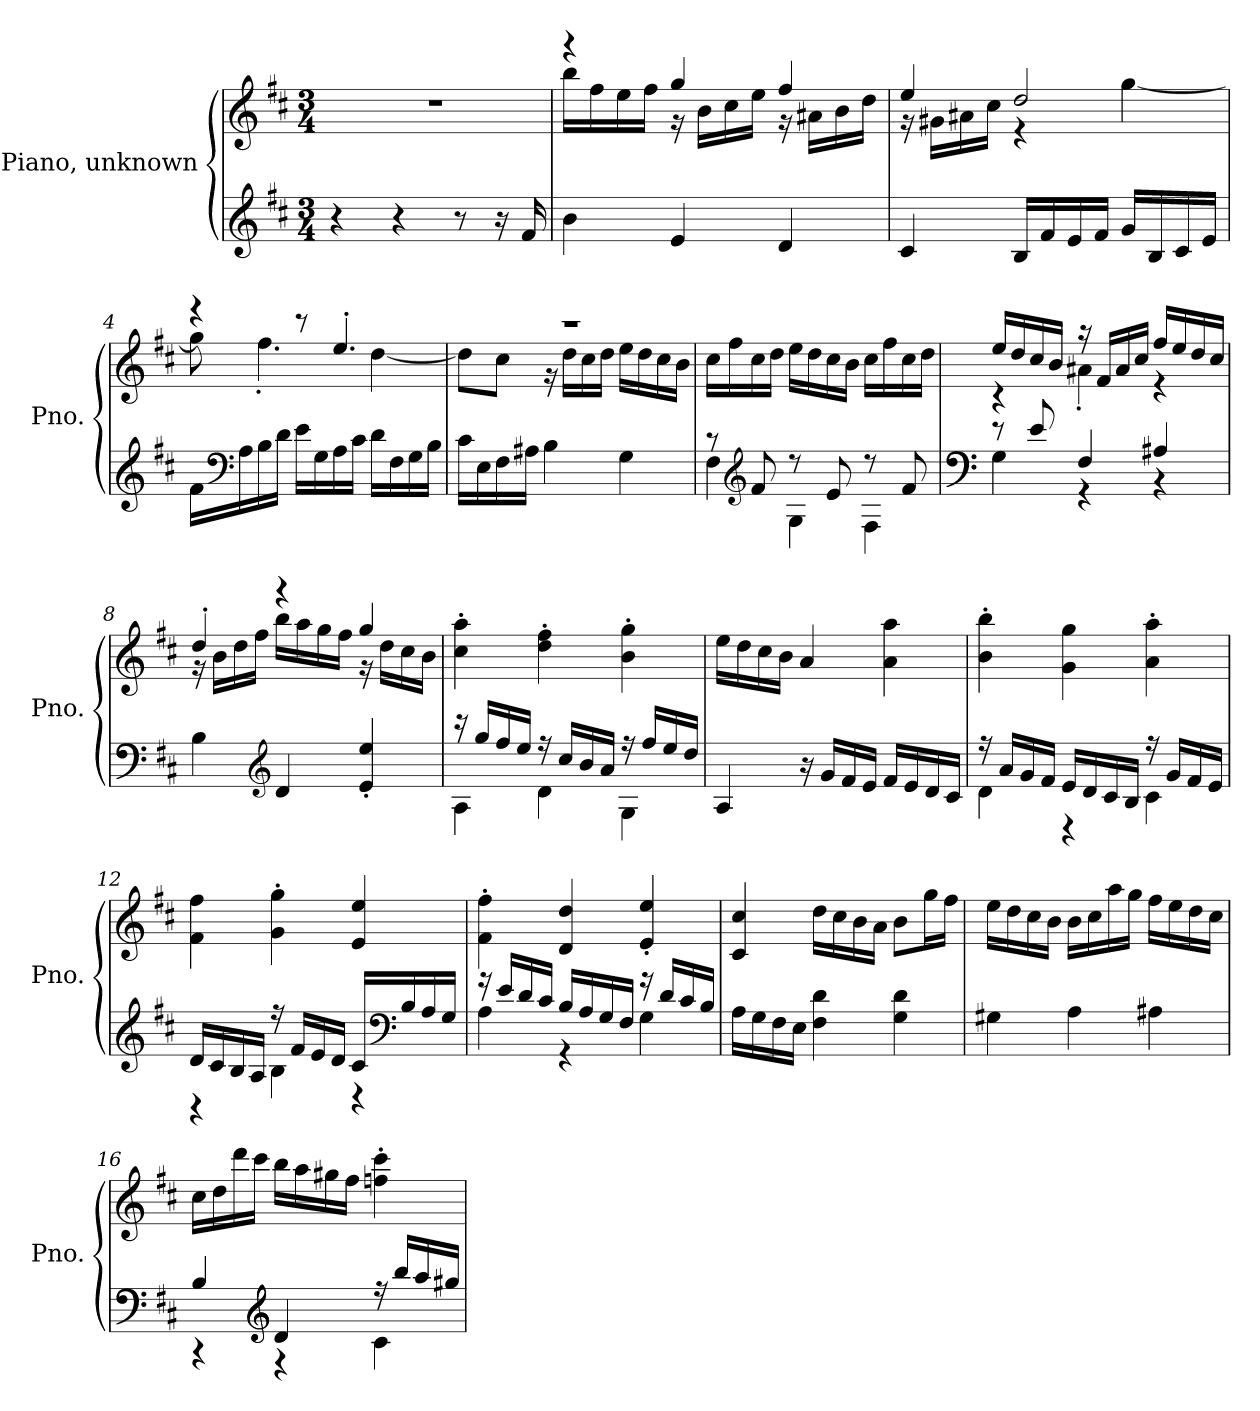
**kern	**kern
*part1	*part1
*staff2	*staff1
*I"Piano, unknown	*
*I'Pno.	*
*clefG2	*clefG2
*k[f#c#]	*k[f#c#]
*M3/4	*M3/4
*MM102	*MM102
=1	=1
4r	2.r
4r	.
8r	.
16r	.
16f#/	.
=2	=2
*	*^
4b\	4r	16bb\LL
.	.	16ff#\
.	.	16ee\
.	.	16ff#\JJ
4e/	4gg/	16r
.	.	16b\LL
.	.	16cc#\
.	.	16ee\JJ
4d/	4ff#/	16r
.	.	16a#X\LL
.	.	16b\
.	.	16dd\JJ
=3	=3	=3
4c#/	4ee/	16r
.	.	16g#X\LL
.	.	16a#X\
.	.	16cc#\JJ
16B/LL	2dd/	4r
16f#/	.	.
16e/	.	.
16f#/JJ	.	.
16g/LL	.	[4gg\
16B/	.	.
16c#/	.	.
16e/JJ	.	.
!!LO:LB:g=z	!!
=4	=4	=4
16f#\LL	4r	8gg\]
*clefF4	*	*
16A\	.	.
16B\	.	4.ff#'\
16d\JJ	.	.
16e\LL	8r	.
16G\	.	.
16A\	4.ee'/	.
16c#\JJ	.	.
16d\LL	.	[4dd\
16F#\	.	.
16G\	.	.
16B\JJ	.	.
=5	=5	=5
16c#\LL	2.r	8dd\L]
16E\	.	.
16F#\	.	8cc#\J
16A#X\JJ	.	.
4B\	.	16r
.	.	16dd\LL
.	.	16cc#\
.	.	16dd\JJ
4G\	.	16ee\LL
.	.	16dd\
.	.	16cc#\
.	.	16b\JJ
*	*v	*v
=6	=6
*^	*
8r	4F#\	16cc#\LL
.	.	16ff#\
*clefG2	*	*
8f#/	.	16cc#\
.	.	16dd\JJ
8r	4G\	16ee\LL
.	.	16dd\
8e/	.	16cc#\
.	.	16b\JJ
8r	4F#\	16cc#\LL
.	.	16ff#\
8f#/	.	16cc#\
.	.	16dd\JJ
!!LO:LB:g=z
=7	=7	=7
*clefF4	*	*
*	*	*^
8r	4G\	16ee/LL	4r
.	.	16dd/	.
8e/	.	16cc#/	.
.	.	16b/JJ	.
4F#/	4r	16r	4a#X'\
.	.	16f#/LL	.
.	.	16a#/	.
.	.	16cc#/JJ	.
4A#X/	4r	16ff#/LL	4r
.	.	16ee/	.
.	.	16dd/	.
.	.	16cc#/JJ	.
*v	*v	*	*
=8	=8	=8
4B\	4dd'/	16r
.	.	16b\LL
.	.	16dd\
.	.	16ff#\JJ
*clefG2	*	*
4d/	4r	16bb\LL
.	.	16aa\
.	.	16gg\
.	.	16ff#\JJ
4e/' 4ee/'	4gg/	16r
.	.	16dd\LL
.	.	16cc#\
.	.	16b\JJ
*	*v	*v
=9	=9
*^	*
16r	4A\	4cc#\' 4aa\'
16gg/LL	.	.
16ff#/	.	.
16ee/JJ	.	.
16r	4d\	4dd\' 4ff#\'
16cc#/LL	.	.
16b/	.	.
16a/JJ	.	.
16r	4G\	4b\' 4gg\'
16ff#/LL	.	.
16ee/	.	.
16dd/JJ	.	.
*v	*v	*
!!LO:LB:g=z
=10	=10
4A/	16ee\LL
.	16dd\
.	16cc#\
.	16b\JJ
16r	4a/
16g/LL	.
16f#/	.
16e/JJ	.
16f#/LL	4a\ 4aa\
16e/	.
16d/	.
16c#/JJ	.
=11	=11
*^	*
16r	4d\	4b\' 4bb\'
16a/LL	.	.
16g/	.	.
16f#/JJ	.	.
16e/LL	4r	4g\ 4gg\
16d/	.	.
16c#/	.	.
16B/JJ	.	.
16r	4c#\	4a\' 4aa\'
16g/LL	.	.
16f#/	.	.
16e/JJ	.	.
=12	=12	=12
16d/LL	4r	4f#\ 4ff#\
16c#/	.	.
16B/	.	.
16A/JJ	.	.
16r	4B\	4g\' 4gg\'
16f#/LL	.	.
16e/	.	.
16d/JJ	.	.
16c#/LL	4r	4e/ 4ee/
*clefF4	*	*
16B/	.	.
16A/	.	.
16G/JJ	.	.
!!LO:LB:g=z
=13	=13	=13
16r	4A\	4f#\' 4ff#\'
16e/LL	.	.
16d/	.	.
16c#/JJ	.	.
16B/LL	4r	4d/ 4dd/
16A/	.	.
16G/	.	.
16F#/JJ	.	.
16r	4G\	4e/' 4ee/'
16d/LL	.	.
16c#/	.	.
16B/JJ	.	.
*v	*v	*
=14	=14
16A\LL	4c#/ 4cc#/
16G\	.
16F#\	.
16E\JJ	.
4F#\ 4d\	16dd\LL
.	16cc#\
.	16b\
.	16a\JJ
4G\ 4d\	8b\L
.	16gg\L
.	16ff#\JJ
=15	=15
4G#X\	16ee\LL
.	16dd\
.	16cc#\
.	16b\JJ
4A\	16b\LL
.	16cc#\
.	16aa\
.	16gg\JJ
4A#X\	16ff#\LL
.	16ee\
.	16dd\
.	16cc#\JJ
!!LO:LB:g=z
=16	=16
*^	*
4B/	4r	16cc#\LL
.	.	16dd\
.	.	16ddd\
.	.	16ccc#\JJ
*clefG2	*	*
4d/	4r	16bb\LL
.	.	16aa\
.	.	16gg#X\
.	.	16ff#\JJ
16r	4c#\	4ffn\' 4ccc#\'
16bb/LL	.	.
16aa/	.	.
16gg#X/JJ	.	.
*v	*v	*
=	=
*-	*-
